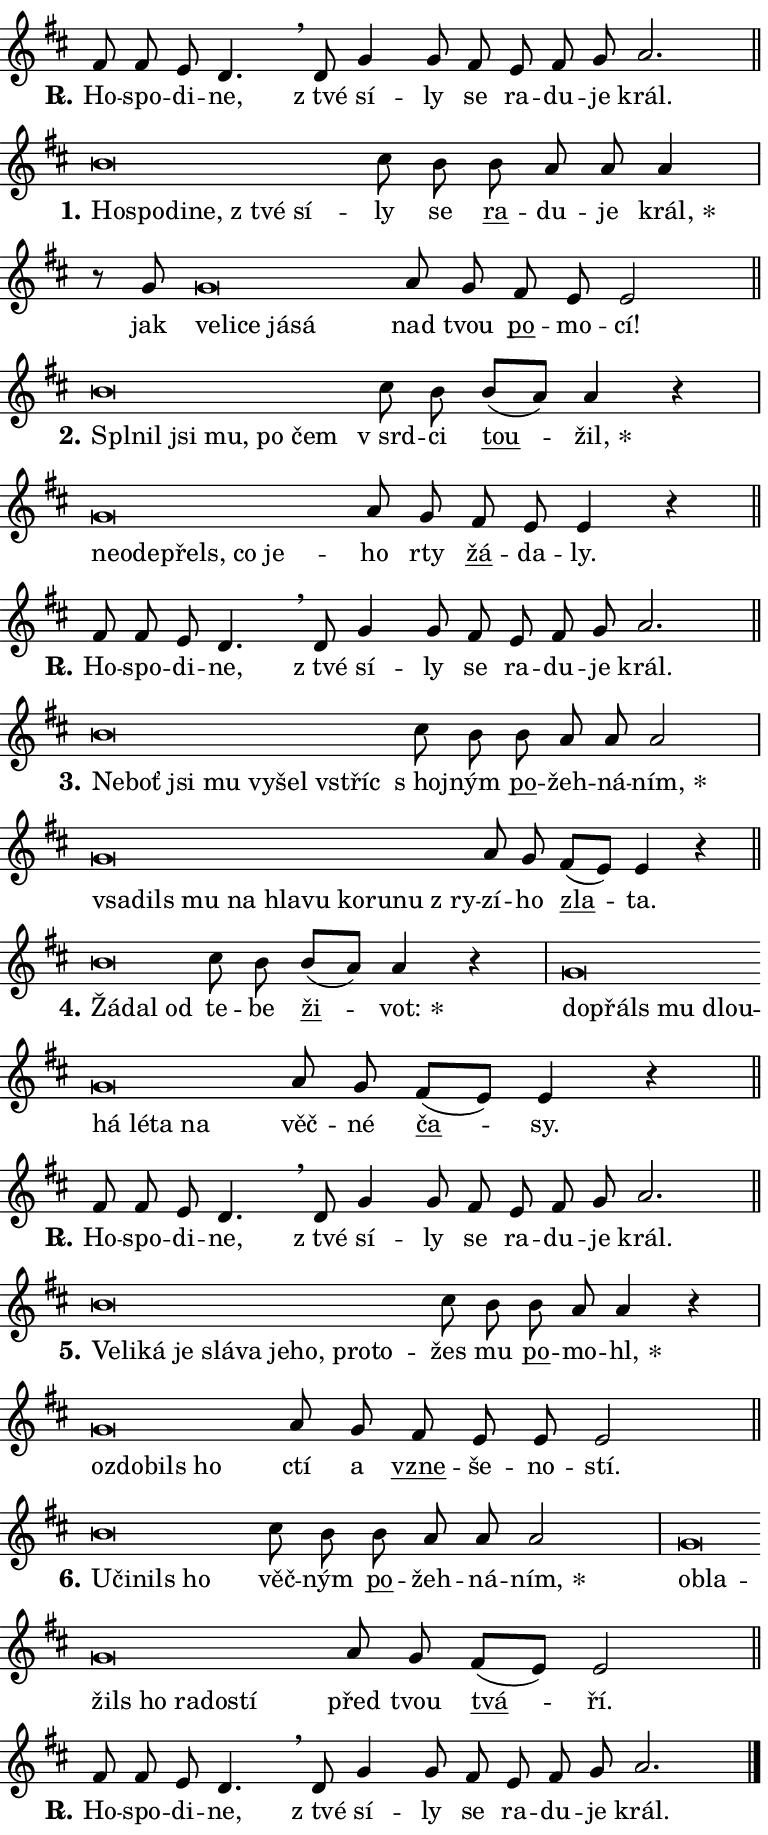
\version "2.24.0"
\header { tagline = "" }
\paper {
  indent = 0\cm
  top-margin = 0\cm
  right-margin = 0.13\cm % to fit lyric hyphens
  bottom-margin = 0\cm
  left-margin = 0\cm
  paper-width = 13\cm
  page-breaking = #ly:one-page-breaking
  system-system-spacing.basic-distance = #11
  score-system-spacing.basic-distance = #11
  ragged-last = ##f
}


%% Author: Thomas Morley
%% https://lists.gnu.org/archive/html/lilypond-user/2020-05/msg00002.html
#(define (line-position grob)
"Returns position of @var[grob} in current system:
   @code{'start}, if at first time-step
   @code{'end}, if at last time-step
   @code{'middle} otherwise
"
  (let* ((col (ly:item-get-column grob))
         (ln (ly:grob-object col 'left-neighbor))
         (rn (ly:grob-object col 'right-neighbor))
         (col-to-check-left (if (ly:grob? ln) ln col))
         (col-to-check-right (if (ly:grob? rn) rn col))
         (break-dir-left
           (and
             (ly:grob-property col-to-check-left 'non-musical #f)
             (ly:item-break-dir col-to-check-left)))
         (break-dir-right
           (and
             (ly:grob-property col-to-check-right 'non-musical #f)
             (ly:item-break-dir col-to-check-right))))
        (cond ((eqv? 1 break-dir-left) 'start)
              ((eqv? -1 break-dir-right) 'end)
              (else 'middle))))

#(define (tranparent-at-line-position vctor)
  (lambda (grob)
  "Relying on @code{line-position} select the relevant enry from @var{vctor}.
Used to determine transparency,"
    (case (line-position grob)
      ((end) (not (vector-ref vctor 0)))
      ((middle) (not (vector-ref vctor 1)))
      ((start) (not (vector-ref vctor 2))))))

noteHeadBreakVisibility =
#(define-music-function (break-visibility)(vector?)
"Makes @code{NoteHead}s transparent relying on @var{break-visibility}"
#{
  \override NoteHead.transparent =
    #(tranparent-at-line-position break-visibility)
#})

#(define delete-ledgers-for-transparent-note-heads
  (lambda (grob)
    "Reads whether a @code{NoteHead} is transparent.
If so this @code{NoteHead} is removed from @code{'note-heads} from
@var{grob}, which is supposed to be @code{LedgerLineSpanner}.
As a result ledgers are not printed for this @code{NoteHead}"
    (let* ((nhds-array (ly:grob-object grob 'note-heads))
           (nhds-list
             (if (ly:grob-array? nhds-array)
                 (ly:grob-array->list nhds-array)
                 '()))
           ;; Relies on the transparent-property being done before
           ;; Staff.LedgerLineSpanner.after-line-breaking is executed.
           ;; This is fragile ...
           (to-keep
             (remove
               (lambda (nhd)
                 (ly:grob-property nhd 'transparent #f))
               nhds-list)))
      ;; TODO find a better method to iterate over grob-arrays, similiar
      ;; to filter/remove etc for lists
      ;; For now rebuilt from scratch
      (set! (ly:grob-object grob 'note-heads)  '())
      (for-each
        (lambda (nhd)
          (ly:pointer-group-interface::add-grob grob 'note-heads nhd))
        to-keep))))

squashNotes = {
  \override NoteHead.X-extent = #'(-0.2 . 0.2)
  \override NoteHead.Y-extent = #'(-0.75 . 0)
  \override NoteHead.stencil =
    #(lambda (grob)
       (let ((pos (ly:grob-property grob 'staff-position)))
         (begin
           (if (< pos -7) (display "ERROR: Lower brevis then expected\n") (display ""))
           (if (<= pos -6) ly:text-interface::print ly:note-head::print))))
}
unSquashNotes = {
  \revert NoteHead.X-extent
  \revert NoteHead.Y-extent
  \revert NoteHead.stencil
}

hideNotes = \noteHeadBreakVisibility #begin-of-line-visible
unHideNotes = \noteHeadBreakVisibility #all-visible

% work-around for resetting accidentals
% https://lilypond.org/doc/v2.23/Documentation/notation/displaying-rhythms#unmetered-music
cadenzaMeasure = {
  \cadenzaOff
  \partial 1024 s1024
  \cadenzaOn
}

#(define-markup-command (accent layout props text) (markup?)
  "Underline accented syllable"
  (interpret-markup layout props
    #{\markup \override #'(offset . 4.3) \underline { #text }#}))

responsum = \markup \concat {
  "R" \hspace #-1.05 \path #0.1 #'((moveto 0 0.07) (lineto 0.9 0.8)) \hspace #0.05 "."
}

spaceSize = #0.6828661417322834 % exact space size for TeX Gyre Schola

\layout {
  \context {
    \Staff
    \remove "Time_signature_engraver"
    \override LedgerLineSpanner.after-line-breaking = #delete-ledgers-for-transparent-note-heads
  }
  \context {
    \Lyrics {
      \override LyricSpace.minimum-distance = \spaceSize
      \override LyricText.font-name = #"TeX Gyre Schola"
      \override LyricText.font-size = 1
      \override StanzaNumber.font-name = #"TeX Gyre Schola Bold"
      \override StanzaNumber.font-size = 1
    }
  }
  \context {
    \Score 
    \override NoteHead.text =
      #(lambda (grob) 
        (let ((pos (ly:grob-property grob 'staff-position)))
          #{\markup {
            \combine
              \halign #-0.55 \raise #(if (= pos -6) 0 0.5) \override #'(thickness . 2) \draw-line #'(3.2 . 0)
              \musicglyph "noteheads.sM1"
          }#}))
  }
}

% magnetic-lyrics.ily
%
%   written by
%     Jean Abou Samra <jean@abou-samra.fr>
%     Werner Lemberg <wl@gnu.org>
%
%   adapted by
%     Jiri Hon <jiri.hon@gmail.com>
%
% Version 2022-Apr-15

% https://www.mail-archive.com/lilypond-user@gnu.org/msg149350.html

#(define (Left_hyphen_pointer_engraver context)
   "Collect syllable-hyphen-syllable occurrences in lyrics and store
them in properties.  This engraver only looks to the left.  For
example, if the lyrics input is @code{foo -- bar}, it does the
following.

@itemize @bullet
@item
Set the @code{text} property of the @code{LyricHyphen} grob between
@q{foo} and @q{bar} to @code{foo}.

@item
Set the @code{left-hyphen} property of the @code{LyricText} grob with
text @q{foo} to the @code{LyricHyphen} grob between @q{foo} and
@q{bar}.
@end itemize

Use this auxiliary engraver in combination with the
@code{lyric-@/text::@/apply-@/magnetic-@/offset!} hook."
   (let ((hyphen #f)
         (text #f))
     (make-engraver
      (acknowledgers
       ((lyric-syllable-interface engraver grob source-engraver)
        (set! text grob)))
      (end-acknowledgers
       ((lyric-hyphen-interface engraver grob source-engraver)
        ;(when (not (grob::has-interface grob 'lyric-space-interface))
          (set! hyphen grob)));)
      ((stop-translation-timestep engraver)
       (when (and text hyphen)
         (ly:grob-set-object! text 'left-hyphen hyphen))
       (set! text #f)
       (set! hyphen #f)))))

#(define (lyric-text::apply-magnetic-offset! grob)
   "If the space between two syllables is less than the value in
property @code{LyricText@/.details@/.squash-threshold}, move the right
syllable to the left so that it gets concatenated with the left
syllable.

Use this function as a hook for
@code{LyricText@/.after-@/line-@/breaking} if the
@code{Left_@/hyphen_@/pointer_@/engraver} is active."
   (let ((hyphen (ly:grob-object grob 'left-hyphen #f)))
     (when hyphen
       (let ((left-text (ly:spanner-bound hyphen LEFT)))
         (when (grob::has-interface left-text 'lyric-syllable-interface)
           (let* ((common (ly:grob-common-refpoint grob left-text X))
                  (this-x-ext (ly:grob-extent grob common X))
                  (left-x-ext
                   (begin
                     ;; Trigger magnetism for left-text.
                     (ly:grob-property left-text 'after-line-breaking)
                     (ly:grob-extent left-text common X)))
                  ;; `delta` is the gap width between two syllables.
                  (delta (- (interval-start this-x-ext)
                            (interval-end left-x-ext)))
                  (details (ly:grob-property grob 'details))
                  (threshold (assoc-get 'squash-threshold details 0.2)))
             (when (< delta threshold)
               (let* (;; We have to manipulate the input text so that
                      ;; ligatures crossing syllable boundaries are not
                      ;; disabled.  For languages based on the Latin
                      ;; script this is essentially a beautification.
                      ;; However, for non-Western scripts it can be a
                      ;; necessity.
                      (lt (ly:grob-property left-text 'text))
                      (rt (ly:grob-property grob 'text))
                      (is-space (grob::has-interface hyphen 'lyric-space-interface))
                      (space (if is-space " " ""))
                      (extra-delta (if is-space spaceSize 0))
                      ;; Append new syllable.
                      (ltrt-space (if (and (string? lt) (string? rt))
                                (string-append lt space rt)
                                (make-concat-markup (list lt space rt))))
                      ;; Right-align `ltrt` to the right side.
                      (ltrt-space-markup (grob-interpret-markup
                               grob
                               (make-translate-markup
                                (cons (interval-length this-x-ext) 0)
                                (make-right-align-markup ltrt-space)))))
                 (begin
                   ;; Don't print `left-text`.
                   (ly:grob-set-property! left-text 'stencil #f)
                   ;; Set text and stencil (which holds all collected
                   ;; syllables so far) and shift it to the left.
                   (ly:grob-set-property! grob 'text ltrt-space)
                   (ly:grob-set-property! grob 'stencil ltrt-space-markup)
                   (ly:grob-translate-axis! grob (- (- delta extra-delta)) X))))))))))


#(define (lyric-hyphen::displace-bounds-first grob)
   ;; Make very sure this callback isn't triggered too early.
   (let ((left (ly:spanner-bound grob LEFT))
         (right (ly:spanner-bound grob RIGHT)))
     (ly:grob-property left 'after-line-breaking)
     (ly:grob-property right 'after-line-breaking)
     (ly:lyric-hyphen::print grob)))

squashThreshold = #0.4

\layout {
  \context {
    \Lyrics
    \consists #Left_hyphen_pointer_engraver
    \override LyricText.after-line-breaking =
      #lyric-text::apply-magnetic-offset!
    \override LyricHyphen.stencil = #lyric-hyphen::displace-bounds-first
    \override LyricText.details.squash-threshold = \squashThreshold
    \override LyricHyphen.minimum-distance = 0
    \override LyricHyphen.minimum-length = \squashThreshold
  }
}

squashText = \override LyricText.details.squash-threshold = 9999
unSquashText = \override LyricText.details.squash-threshold = \squashThreshold

leftText = \override LyricText.self-alignment-X = #LEFT
unLeftText = \revert LyricText.self-alignment-X

starOffset = #(lambda (grob) 
                (let ((x_offset (ly:self-alignment-interface::aligned-on-x-parent grob)))
                  (if (= x_offset 0) 0 (+ x_offset 1.2))))

star = #(define-music-function (syllable)(string?)
"Append star separator at the end of a syllable"
#{
  \once \override LyricText.X-offset = #starOffset
  \lyricmode { \markup {
    #syllable
    \override #'((font-name . "TeX Gyre Schola Bold")) \hspace #0.2 \lower #0.65 \larger "*"
  } }
#})

starAccent = #(define-music-function (syllable)(string?)
"Append star separator at the end of a syllable and make accent"
#{
  \once \override LyricText.X-offset = #starOffset
  \lyricmode { \markup {
    \accent #syllable
    \override #'((font-name . "TeX Gyre Schola Bold")) \hspace #0.2 \lower #0.65 \larger "*"
  } }
#})

breath = #(define-music-function (syllable)(string?)
"Append breathing indicator at the end of a syllable"
#{
  \lyricmode { \markup { #syllable "+" } }
#})

optionalBreath = #(define-music-function (syllable)(string?)
"Append optional breathing indicator at the end of a syllable"
#{
  \lyricmode { \markup { #syllable "(+)" } }
#})


\score {
    <<
        \new Voice = "melody" { \cadenzaOn \key d \major \relative { fis'8 fis e d4. \breathe d8 \bar "" g4 g8 fis \bar "" e fis g a2. \cadenzaMeasure \bar "||" \break } }
        \new Lyrics \lyricsto "melody" { \lyricmode { \set stanza = \responsum
Ho -- spo -- di -- ne, "z tvé" sí -- ly se ra -- du -- je král. } }
    >>
    \layout {}
}

\score {
    <<
        \new Voice = "melody" { \cadenzaOn \key d \major \relative { \squashNotes b'\breve*1/16 \hideNotes \breve*1/16 \bar "" \breve*1/16 \bar "" \breve*1/16 \bar "" \breve*1/16 \breve*1/16 \bar "" \unHideNotes \unSquashNotes cis8 b \bar "" b a a a4 \cadenzaMeasure \bar "|" r8 g8 \squashNotes g\breve*1/16 \hideNotes \breve*1/16 \bar "" \breve*1/16 \bar "" \breve*1/16 \breve*1/16 \bar "" \unHideNotes \unSquashNotes a8 g \bar "" fis e e2 \cadenzaMeasure \bar "||" \break } }
        \new Lyrics \lyricsto "melody" { \lyricmode { \set stanza = "1."
\leftText Ho -- \squashText spo -- di -- ne, "z tvé" sí -- \unLeftText \unSquashText ly se \markup \accent ra -- du -- je \star král, jak \leftText ve -- \squashText li -- ce já -- sá \unLeftText \unSquashText nad tvou \markup \accent po -- mo -- cí! } }
    >>
    \layout {}
}

\score {
    <<
        \new Voice = "melody" { \cadenzaOn \key d \major \relative { \squashNotes b'\breve*1/16 \hideNotes \breve*1/16 \bar "" \breve*1/16 \bar "" \breve*1/16 \bar "" \breve*1/16 \breve*1/16 \bar "" \unHideNotes \unSquashNotes cis8 b \bar "" b[( a)] a4 r \cadenzaMeasure \bar "|" \squashNotes g\breve*1/16 \hideNotes \breve*1/16 \bar "" \breve*1/16 \bar "" \breve*1/16 \bar "" \breve*1/16 \breve*1/16 \bar "" \unHideNotes \unSquashNotes a8 g \bar "" fis e e4 r \cadenzaMeasure \bar "||" \break } }
        \new Lyrics \lyricsto "melody" { \lyricmode { \set stanza = "2."
\leftText Spl -- \squashText nil jsi mu, po čem \unLeftText \unSquashText "v srd" -- ci \markup \accent tou -- \star žil, \leftText ne -- \squashText o -- de -- přels, co je -- \unLeftText \unSquashText ho rty \markup \accent žá -- da -- ly. } }
    >>
    \layout {}
}

\score {
    <<
        \new Voice = "melody" { \cadenzaOn \key d \major \relative { fis'8 fis e d4. \breathe d8 \bar "" g4 g8 fis \bar "" e fis g a2. \cadenzaMeasure \bar "||" \break } }
        \new Lyrics \lyricsto "melody" { \lyricmode { \set stanza = \responsum
Ho -- spo -- di -- ne, "z tvé" sí -- ly se ra -- du -- je král. } }
    >>
    \layout {}
}

\score {
    <<
        \new Voice = "melody" { \cadenzaOn \key d \major \relative { \squashNotes b'\breve*1/16 \hideNotes \breve*1/16 \bar "" \breve*1/16 \bar "" \breve*1/16 \bar "" \breve*1/16 \bar "" \breve*1/16 \breve*1/16 \bar "" \unHideNotes \unSquashNotes cis8 b \bar "" b a a a2 \cadenzaMeasure \bar "|" \squashNotes g\breve*1/16 \hideNotes \breve*1/16 \bar "" \breve*1/16 \bar "" \breve*1/16 \bar "" \breve*1/16 \bar "" \breve*1/16 \bar "" \breve*1/16 \bar "" \breve*1/16 \bar "" \breve*1/16 \breve*1/16 \bar "" \unHideNotes \unSquashNotes a8 g \bar "" fis[( e)] e4 r \cadenzaMeasure \bar "||" \break } }
        \new Lyrics \lyricsto "melody" { \lyricmode { \set stanza = "3."
\leftText Ne -- \squashText boť jsi mu vy -- šel vstříc \unLeftText \unSquashText "s hoj" -- ným \markup \accent po -- žeh -- ná -- \star ním, \leftText vsa -- \squashText dils mu na hla -- vu ko -- ru -- nu "z ry" -- \unLeftText \unSquashText zí -- ho \markup \accent zla -- ta. } }
    >>
    \layout {}
}

\score {
    <<
        \new Voice = "melody" { \cadenzaOn \key d \major \relative { \squashNotes b'\breve*1/16 \hideNotes \breve*1/16 \breve*1/16 \bar "" \unHideNotes \unSquashNotes cis8 b \bar "" b[( a)] a4 r \cadenzaMeasure \bar "|" \squashNotes g\breve*1/16 \hideNotes \breve*1/16 \bar "" \breve*1/16 \bar "" \breve*1/16 \bar "" \breve*1/16 \bar "" \breve*1/16 \bar "" \breve*1/16 \breve*1/16 \bar "" \unHideNotes \unSquashNotes a8 g \bar "" fis[( e)] e4 r \cadenzaMeasure \bar "||" \break } }
        \new Lyrics \lyricsto "melody" { \lyricmode { \set stanza = "4."
\leftText Žá -- \squashText dal od \unLeftText \unSquashText te -- be \markup \accent ži -- \star vot: \leftText do -- \squashText přáls mu dlou -- há lé -- ta na \unLeftText \unSquashText věč -- né \markup \accent ča -- sy. } }
    >>
    \layout {}
}

\score {
    <<
        \new Voice = "melody" { \cadenzaOn \key d \major \relative { fis'8 fis e d4. \breathe d8 \bar "" g4 g8 fis \bar "" e fis g a2. \cadenzaMeasure \bar "||" \break } }
        \new Lyrics \lyricsto "melody" { \lyricmode { \set stanza = \responsum
Ho -- spo -- di -- ne, "z tvé" sí -- ly se ra -- du -- je král. } }
    >>
    \layout {}
}

\score {
    <<
        \new Voice = "melody" { \cadenzaOn \key d \major \relative { \squashNotes b'\breve*1/16 \hideNotes \breve*1/16 \bar "" \breve*1/16 \bar "" \breve*1/16 \bar "" \breve*1/16 \bar "" \breve*1/16 \bar "" \breve*1/16 \bar "" \breve*1/16 \bar "" \breve*1/16 \breve*1/16 \bar "" \unHideNotes \unSquashNotes cis8 b \bar "" b a a4 r \cadenzaMeasure \bar "|" \squashNotes g\breve*1/16 \hideNotes \breve*1/16 \bar "" \breve*1/16 \breve*1/16 \bar "" \unHideNotes \unSquashNotes a8 g \bar "" fis e e e2 \cadenzaMeasure \bar "||" \break } }
        \new Lyrics \lyricsto "melody" { \lyricmode { \set stanza = "5."
\leftText Ve -- \squashText li -- ká je slá -- va je -- ho, pro -- to -- \unLeftText \unSquashText žes mu \markup \accent po -- mo -- \star hl, \leftText oz -- \squashText do -- bils ho \unLeftText \unSquashText ctí a \markup \accent vzne -- še -- no -- stí. } }
    >>
    \layout {}
}

\score {
    <<
        \new Voice = "melody" { \cadenzaOn \key d \major \relative { \squashNotes b'\breve*1/16 \hideNotes \breve*1/16 \bar "" \breve*1/16 \breve*1/16 \bar "" \unHideNotes \unSquashNotes cis8 b \bar "" b a a a2 \cadenzaMeasure \bar "|" \squashNotes g\breve*1/16 \hideNotes \breve*1/16 \bar "" \breve*1/16 \bar "" \breve*1/16 \bar "" \breve*1/16 \bar "" \breve*1/16 \breve*1/16 \bar "" \unHideNotes \unSquashNotes a8 g \bar "" fis[( e)] e2 \cadenzaMeasure \bar "||" \break } }
        \new Lyrics \lyricsto "melody" { \lyricmode { \set stanza = "6."
\leftText U -- \squashText či -- nils ho \unLeftText \unSquashText věč -- ným \markup \accent po -- žeh -- ná -- \star ním, \leftText ob -- \squashText la -- žils ho ra -- do -- stí \unLeftText \unSquashText před tvou \markup \accent tvá -- ří. } }
    >>
    \layout {}
}

\score {
    <<
        \new Voice = "melody" { \cadenzaOn \key d \major \relative { fis'8 fis e d4. \breathe d8 \bar "" g4 g8 fis \bar "" e fis g a2. \cadenzaMeasure \bar "||" \break } \bar "|." }
        \new Lyrics \lyricsto "melody" { \lyricmode { \set stanza = \responsum
Ho -- spo -- di -- ne, "z tvé" sí -- ly se ra -- du -- je král. } }
    >>
    \layout {}
}
